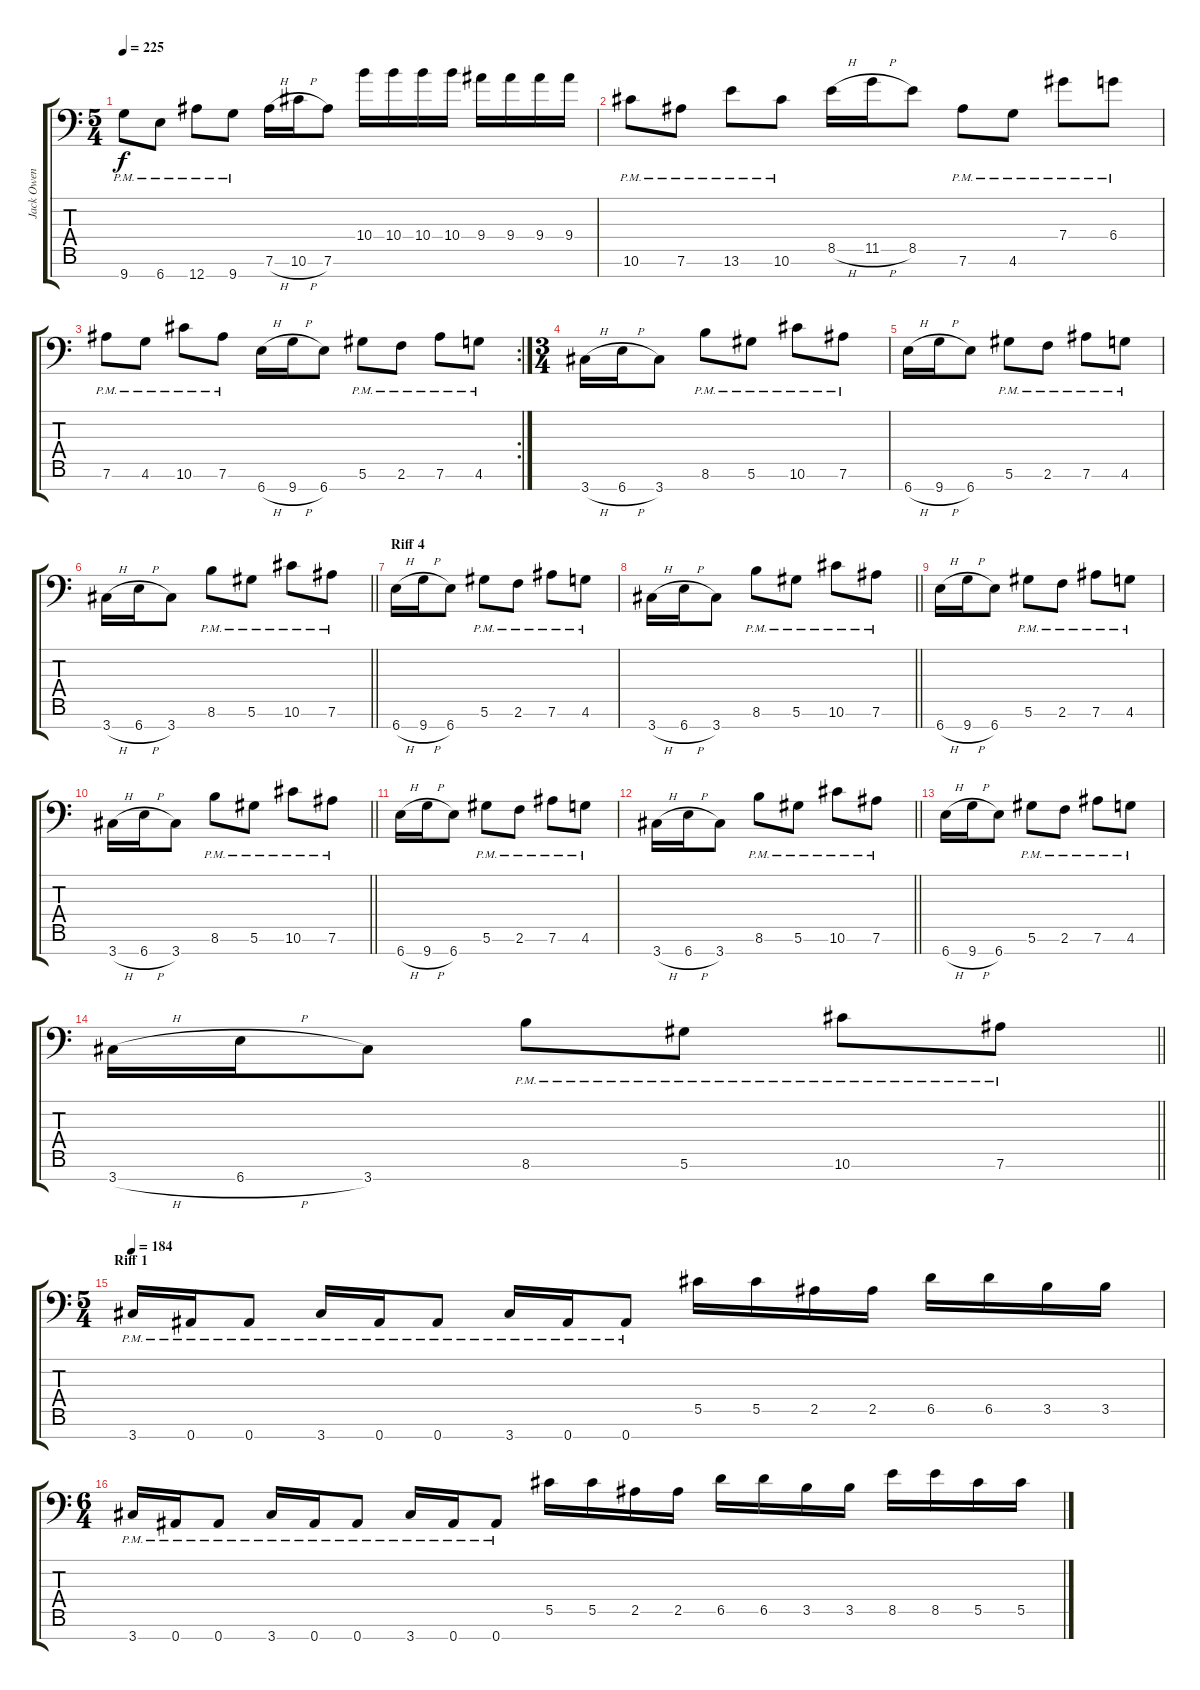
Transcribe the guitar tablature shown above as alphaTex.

\track ("Jack Owen" "Jack Owen") {instrument distortionguitar}
\staff {score tabs}
\tuning (Eb4 Bb3 Gb3 Db3 Ab2 Eb2 Bb1) {hide}
\ts (5 4)
\tempo 225
\clef f4
\ks c
9.7{pm}.8{dy f} 6.7{pm}.8 12.7{pm}.8 9.7{pm}.8 7.6{h}.16 10.6{h}.16 7.6.8 10.4.16 10.4.16 10.4.16 10.4.16 9.4.16 9.4.16 9.4.16 9.4.16 |
10.6{pm}.8 7.6{pm}.8 13.6{pm}.8 10.6{pm}.8 8.5{h}.16 11.5{h}.16 8.5.8 7.6{pm}.8 4.6{pm}.8 7.4{pm}.8 6.4{pm}.8 |
\rc 2
7.6{pm}.8 4.6{pm}.8 10.6{pm}.8 7.6{pm}.8 6.7{h}.16 9.7{h}.16 6.7.8 5.6{pm}.8 2.6{pm}.8 7.6{pm}.8 4.6{pm}.8 |
\ts (3 4)
3.7{h}.16 6.7{h}.16 3.7.8 8.6{pm}.8 5.6{pm}.8 10.6{pm}.8 7.6{pm}.8 |
6.7{h}.16 9.7{h}.16 6.7.8 5.6{pm}.8 2.6{pm}.8 7.6{pm}.8 4.6{pm}.8 |
\barLineRight lightlight
3.7{h}.16 6.7{h}.16 3.7.8 8.6{pm}.8 5.6{pm}.8 10.6{pm}.8 7.6{pm}.8 |
\section ("" "Riff 4")
6.7{h}.16 9.7{h}.16 6.7.8 5.6{pm}.8 2.6{pm}.8 7.6{pm}.8 4.6{pm}.8 |
\barLineRight lightlight
3.7{h}.16 6.7{h}.16 3.7.8 8.6{pm}.8 5.6{pm}.8 10.6{pm}.8 7.6{pm}.8 |
6.7{h}.16 9.7{h}.16 6.7.8 5.6{pm}.8 2.6{pm}.8 7.6{pm}.8 4.6{pm}.8 |
\barLineRight lightlight
3.7{h}.16 6.7{h}.16 3.7.8 8.6{pm}.8 5.6{pm}.8 10.6{pm}.8 7.6{pm}.8 |
6.7{h}.16 9.7{h}.16 6.7.8 5.6{pm}.8 2.6{pm}.8 7.6{pm}.8 4.6{pm}.8 |
\barLineRight lightlight
3.7{h}.16 6.7{h}.16 3.7.8 8.6{pm}.8 5.6{pm}.8 10.6{pm}.8 7.6{pm}.8 |
6.7{h}.16 9.7{h}.16 6.7.8 5.6{pm}.8 2.6{pm}.8 7.6{pm}.8 4.6{pm}.8 |
\barLineRight lightlight
3.7{h}.16 6.7{h}.16 3.7.8 8.6{pm}.8 5.6{pm}.8 10.6{pm}.8 7.6{pm}.8 |
\ts (5 4)
\section ("" "Riff 1")
\tempo 184
3.7{pm}.16 0.7{pm}.16 0.7{pm}.8 3.7{pm}.16 0.7{pm}.16 0.7{pm}.8 3.7{pm}.16 0.7{pm}.16 0.7{pm}.8 5.5.16 5.5.16 2.5.16 2.5.16 6.5.16 6.5.16 3.5.16 3.5.16 |
\ts (6 4)
3.7{pm}.16 0.7{pm}.16 0.7{pm}.8 3.7{pm}.16 0.7{pm}.16 0.7{pm}.8 3.7{pm}.16 0.7{pm}.16 0.7{pm}.8 5.5.16 5.5.16 2.5.16 2.5.16 6.5.16 6.5.16 3.5.16 3.5.16 8.5.16 8.5.16 5.5.16 5.5.16
